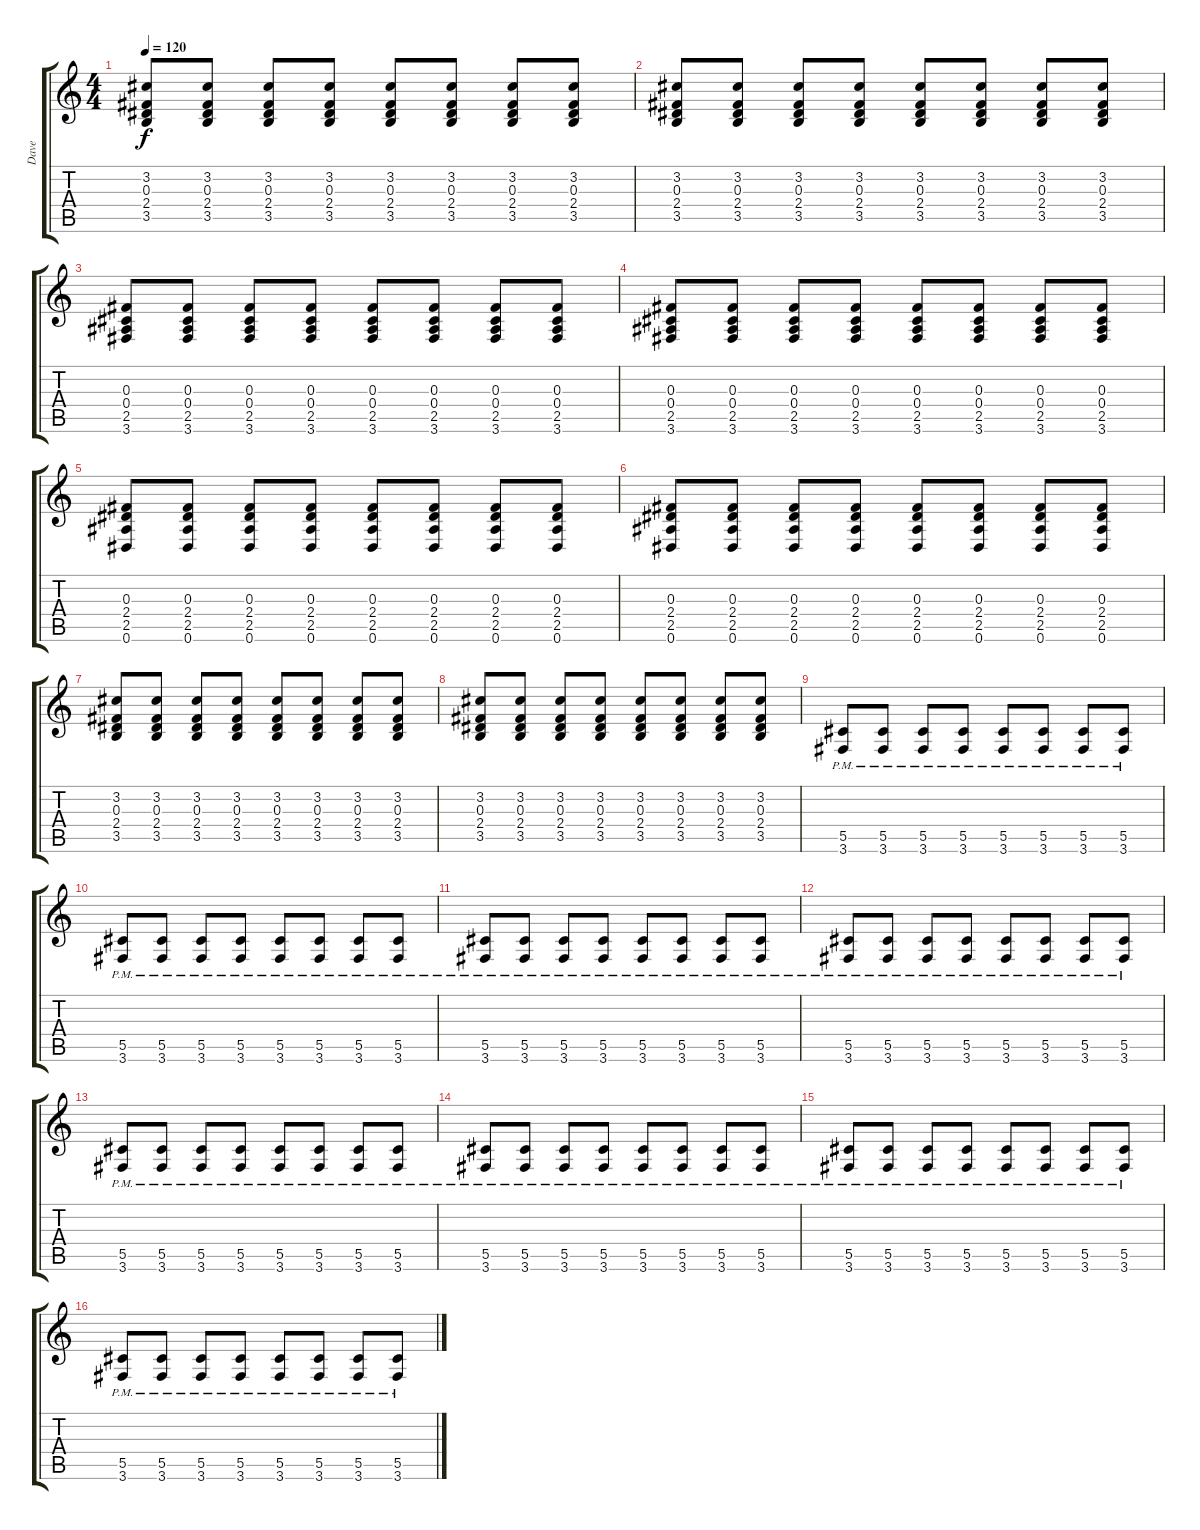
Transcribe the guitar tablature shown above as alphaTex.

\track ("Dave" "Dave") {instrument overdrivenguitar}
\staff {score tabs}
\tuning (Eb4 Bb3 Gb3 Db3 Ab2 Eb2) {hide}
\ts (4 4)
\tempo 120
\clef g2
\ks c
(3.2 0.3 2.4 3.5).8{dy f} (3.2 0.3 2.4 3.5).8 (3.2 0.3 2.4 3.5).8 (3.2 0.3 2.4 3.5).8 (3.2 0.3 2.4 3.5).8 (3.2 0.3 2.4 3.5).8 (3.2 0.3 2.4 3.5).8 (3.2 0.3 2.4 3.5).8 |
(3.2 0.3 2.4 3.5).8 (3.2 0.3 2.4 3.5).8 (3.2 0.3 2.4 3.5).8 (3.2 0.3 2.4 3.5).8 (3.2 0.3 2.4 3.5).8 (3.2 0.3 2.4 3.5).8 (3.2 0.3 2.4 3.5).8 (3.2 0.3 2.4 3.5).8 |
(0.3 0.4 2.5 3.6).8 (0.3 0.4 2.5 3.6).8 (0.3 0.4 2.5 3.6).8 (0.3 0.4 2.5 3.6).8 (0.3 0.4 2.5 3.6).8 (0.3 0.4 2.5 3.6).8 (0.3 0.4 2.5 3.6).8 (0.3 0.4 2.5 3.6).8 |
(0.3 0.4 2.5 3.6).8 (0.3 0.4 2.5 3.6).8 (0.3 0.4 2.5 3.6).8 (0.3 0.4 2.5 3.6).8 (0.3 0.4 2.5 3.6).8 (0.3 0.4 2.5 3.6).8 (0.3 0.4 2.5 3.6).8 (0.3 0.4 2.5 3.6).8 |
(0.3 2.4 2.5 0.6).8 (0.3 2.4 2.5 0.6).8 (0.3 2.4 2.5 0.6).8 (0.3 2.4 2.5 0.6).8 (0.3 2.4 2.5 0.6).8 (0.3 2.4 2.5 0.6).8 (0.3 2.4 2.5 0.6).8 (0.3 2.4 2.5 0.6).8 |
(0.3 2.4 2.5 0.6).8 (0.3 2.4 2.5 0.6).8 (0.3 2.4 2.5 0.6).8 (0.3 2.4 2.5 0.6).8 (0.3 2.4 2.5 0.6).8 (0.3 2.4 2.5 0.6).8 (0.3 2.4 2.5 0.6).8 (0.3 2.4 2.5 0.6).8 |
(3.2 0.3 2.4 3.5).8 (3.2 0.3 2.4 3.5).8 (3.2 0.3 2.4 3.5).8 (3.2 0.3 2.4 3.5).8 (3.2 0.3 2.4 3.5).8 (3.2 0.3 2.4 3.5).8 (3.2 0.3 2.4 3.5).8 (3.2 0.3 2.4 3.5).8 |
(3.2 0.3 2.4 3.5).8 (3.2 0.3 2.4 3.5).8 (3.2 0.3 2.4 3.5).8 (3.2 0.3 2.4 3.5).8 (3.2 0.3 2.4 3.5).8 (3.2 0.3 2.4 3.5).8 (3.2 0.3 2.4 3.5).8 (3.2 0.3 2.4 3.5).8 |
(5.5{pm} 3.6{pm}).8 (5.5{pm} 3.6{pm}).8 (5.5{pm} 3.6{pm}).8 (5.5{pm} 3.6{pm}).8 (5.5{pm} 3.6{pm}).8 (5.5{pm} 3.6{pm}).8 (5.5{pm} 3.6{pm}).8 (5.5{pm} 3.6{pm}).8 |
(5.5{pm} 3.6{pm}).8 (5.5{pm} 3.6{pm}).8 (5.5{pm} 3.6{pm}).8 (5.5{pm} 3.6{pm}).8 (5.5{pm} 3.6{pm}).8 (5.5{pm} 3.6{pm}).8 (5.5{pm} 3.6{pm}).8 (5.5{pm} 3.6{pm}).8 |
(5.5{pm} 3.6{pm}).8 (5.5{pm} 3.6{pm}).8 (5.5{pm} 3.6{pm}).8 (5.5{pm} 3.6{pm}).8 (5.5{pm} 3.6{pm}).8 (5.5{pm} 3.6{pm}).8 (5.5{pm} 3.6{pm}).8 (5.5{pm} 3.6{pm}).8 |
(5.5{pm} 3.6{pm}).8 (5.5{pm} 3.6{pm}).8 (5.5{pm} 3.6{pm}).8 (5.5{pm} 3.6{pm}).8 (5.5{pm} 3.6{pm}).8 (5.5{pm} 3.6{pm}).8 (5.5{pm} 3.6{pm}).8 (5.5{pm} 3.6{pm}).8 |
(5.5{pm} 3.6{pm}).8 (5.5{pm} 3.6{pm}).8 (5.5{pm} 3.6{pm}).8 (5.5{pm} 3.6{pm}).8 (5.5{pm} 3.6{pm}).8 (5.5{pm} 3.6{pm}).8 (5.5{pm} 3.6{pm}).8 (5.5{pm} 3.6{pm}).8 |
(5.5{pm} 3.6{pm}).8 (5.5{pm} 3.6{pm}).8 (5.5{pm} 3.6{pm}).8 (5.5{pm} 3.6{pm}).8 (5.5{pm} 3.6{pm}).8 (5.5{pm} 3.6{pm}).8 (5.5{pm} 3.6{pm}).8 (5.5{pm} 3.6{pm}).8 |
(5.5{pm} 3.6{pm}).8 (5.5{pm} 3.6{pm}).8 (5.5{pm} 3.6{pm}).8 (5.5{pm} 3.6{pm}).8 (5.5{pm} 3.6{pm}).8 (5.5{pm} 3.6{pm}).8 (5.5{pm} 3.6{pm}).8 (5.5{pm} 3.6{pm}).8 |
(5.5{pm} 3.6{pm}).8 (5.5{pm} 3.6{pm}).8 (5.5{pm} 3.6{pm}).8 (5.5{pm} 3.6{pm}).8 (5.5{pm} 3.6{pm}).8 (5.5{pm} 3.6{pm}).8 (5.5{pm} 3.6{pm}).8 (5.5{pm} 3.6{pm}).8
